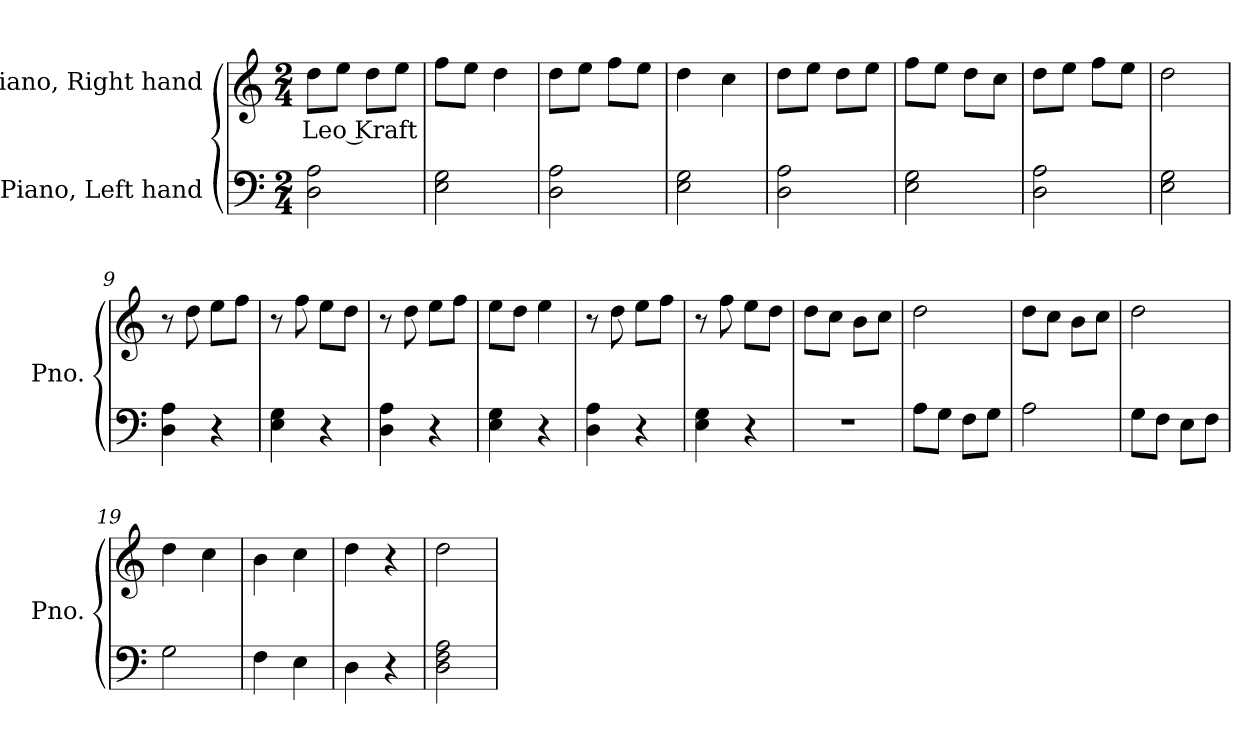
**kern	**kern	**text
*part2	*part1	*part1
*staff2	*staff1	*staff1
*I"Piano, Left hand	*I"Piano, Right hand	*
*I'Pno.	*I'Pno.	*
*clefF4	*clefG2	*
*k[]	*k[]	*
*M2/4	*M2/4	*
*MM120	*MM120	*
=1	=1	=1
!	!	!LO:LY:b
2D\ 2A\	8dd\L	Leo Kraft
.	8ee\J	.
.	8dd\L	.
.	8ee\J	.
=2	=2	=2
2E\ 2G\	8ff\L	.
.	8ee\J	.
.	4dd\	.
=3	=3	=3
2D\ 2A\	8dd\L	.
.	8ee\J	.
.	8ff\L	.
.	8ee\J	.
=4	=4	=4
2E\ 2G\	4dd\	.
.	4cc\	.
=5	=5	=5
2D\ 2A\	8dd\L	.
.	8ee\J	.
.	8dd\L	.
.	8ee\J	.
=6	=6	=6
2E\ 2G\	8ff\L	.
.	8ee\J	.
.	8dd\L	.
.	8cc\J	.
=7	=7	=7
2D\ 2A\	8dd\L	.
.	8ee\J	.
.	8ff\L	.
.	8ee\J	.
!!LO:LB:g=z
=8	=8	=8
2E\ 2G\	2dd\	.
=9	=9	=9
4D\ 4A\	8r	.
.	8dd\	.
4r	8ee\L	.
.	8ff\J	.
=10	=10	=10
4E\ 4G\	8r	.
.	8ff\	.
4r	8ee\L	.
.	8dd\J	.
=11	=11	=11
4D\ 4A\	8r	.
.	8dd\	.
4r	8ee\L	.
.	8ff\J	.
=12	=12	=12
4E\ 4G\	8ee\L	.
.	8dd\J	.
4r	4ee\	.
=13	=13	=13
4D\ 4A\	8r	.
.	8dd\	.
4r	8ee\L	.
.	8ff\J	.
=14	=14	=14
4E\ 4G\	8r	.
.	8ff\	.
4r	8ee\L	.
.	8dd\J	.
=15	=15	=15
2r	8dd\L	.
.	8cc\J	.
.	8b\L	.
.	8cc\J	.
=16	=16	=16
8A\L	2dd\	.
8G\J	.	.
8F\L	.	.
8G\J	.	.
!!LO:LB:g=z
=17	=17	=17
2A\	8dd\L	.
.	8cc\J	.
.	8b\L	.
.	8cc\J	.
=18	=18	=18
8G\L	2dd\	.
8F\J	.	.
8E\L	.	.
8F\J	.	.
=19	=19	=19
2G\	4dd\	.
.	4cc\	.
=20	=20	=20
4F\	4b\	.
4E\	4cc\	.
=21	=21	=21
4D\	4dd\	.
4r	4r	.
=22	=22	=22
2D\ 2F\ 2A\	2dd\	.
=	=	=
*-	*-	*-
